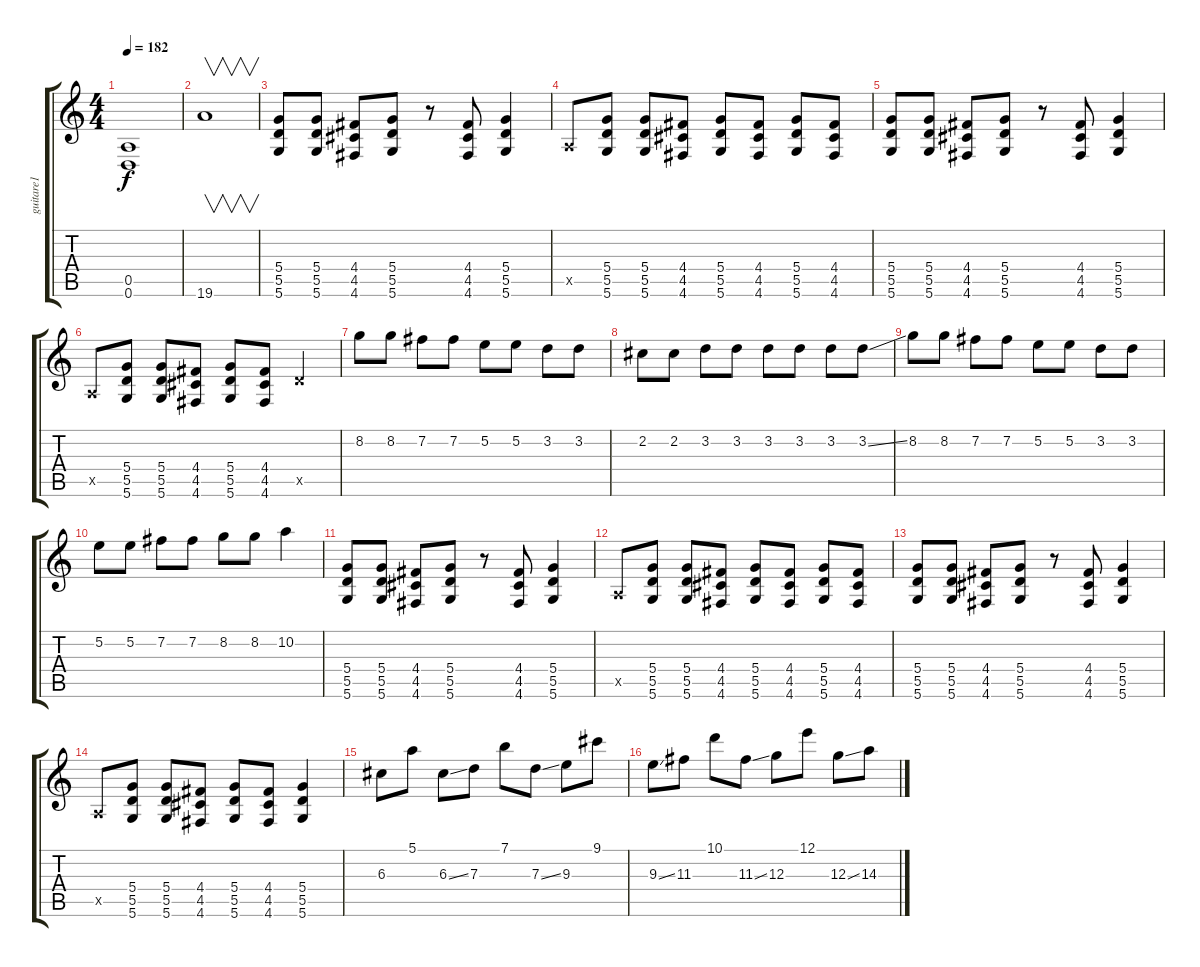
\track ("guitare1" "guitare1") {instrument distortionguitar}
\staff {score tabs}
\tuning (E4 B3 G3 D3 A2 D2) {hide}
\ts (4 4)
\tempo 182
\clef g2
\ks c
(0.5 0.6).1{dy f} |
19.6.1{v} |
(5.4 5.5 5.6).8 (5.4 5.5 5.6).8 (4.4 4.5 4.6).8 (5.4 5.5 5.6).8 r.8 (4.4 4.5 4.6).8 (5.4 5.5 5.6).4 |
0.5{x}.8 (5.4 5.5 5.6).8 (5.4 5.5 5.6).8 (4.4 4.5 4.6).8 (5.4 5.5 5.6).8 (4.4 4.5 4.6).8 (5.4 5.5 5.6).8 (4.4 4.5 4.6).8 |
(5.4 5.5 5.6).8 (5.4 5.5 5.6).8 (4.4 4.5 4.6).8 (5.4 5.5 5.6).8 r.8 (4.4 4.5 4.6).8 (5.4 5.5 5.6).4 |
0.5{x}.8 (5.4 5.5 5.6).8 (5.4 5.5 5.6).8 (4.4 4.5 4.6).8 (5.4 5.5 5.6).8 (4.4 4.5 4.6).8 5.5{x}.4 |
8.2.8 8.2.8 7.2.8 7.2.8 5.2.8 5.2.8 3.2.8 3.2.8 |
2.2.8 2.2.8 3.2.8 3.2.8 3.2.8 3.2.8 3.2.8 3.2{ss}.8 |
8.2.8 8.2.8 7.2.8 7.2.8 5.2.8 5.2.8 3.2.8 3.2.8 |
5.2.8 5.2.8 7.2.8 7.2.8 8.2.8 8.2.8 10.2.4 |
(5.4 5.5 5.6).8 (5.4 5.5 5.6).8 (4.4 4.5 4.6).8 (5.4 5.5 5.6).8 r.8 (4.4 4.5 4.6).8 (5.4 5.5 5.6).4 |
0.5{x}.8 (5.4 5.5 5.6).8 (5.4 5.5 5.6).8 (4.4 4.5 4.6).8 (5.4 5.5 5.6).8 (4.4 4.5 4.6).8 (5.4 5.5 5.6).8 (4.4 4.5 4.6).8 |
(5.4 5.5 5.6).8 (5.4 5.5 5.6).8 (4.4 4.5 4.6).8 (5.4 5.5 5.6).8 r.8 (4.4 4.5 4.6).8 (5.4 5.5 5.6).4 |
0.5{x}.8 (5.4 5.5 5.6).8 (5.4 5.5 5.6).8 (4.4 4.5 4.6).8 (5.4 5.5 5.6).8 (4.4 4.5 4.6).8 (5.4 5.5 5.6).4 |
6.3.8 5.1.8 6.3{ss}.8 7.3.8 7.1.8 7.3{ss}.8 9.3.8 9.1.8 |
9.3{ss}.8 11.3.8 10.1.8 11.3{ss}.8 12.3.8 12.1.8 12.3{ss}.8 14.3.8
